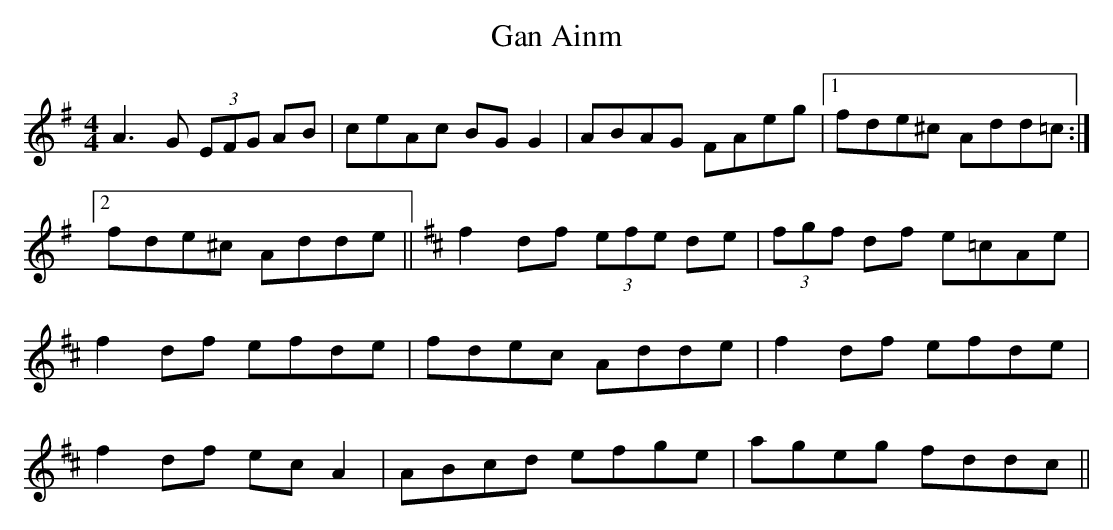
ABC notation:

X:1
T:Gan Ainm
M:4/4
L:1/8
K:G
A3G (3EFG AB|ceAc BGG2|ABAG FAeg|1 fde^c Add=c:|2fde^c Adde||\
K:D\
f2df (3efe de|(3fgf df e=cAe|f2df efde|fdec Adde|\
f2df efde|f2df ecA2|ABcd efge|ageg fddc||\
